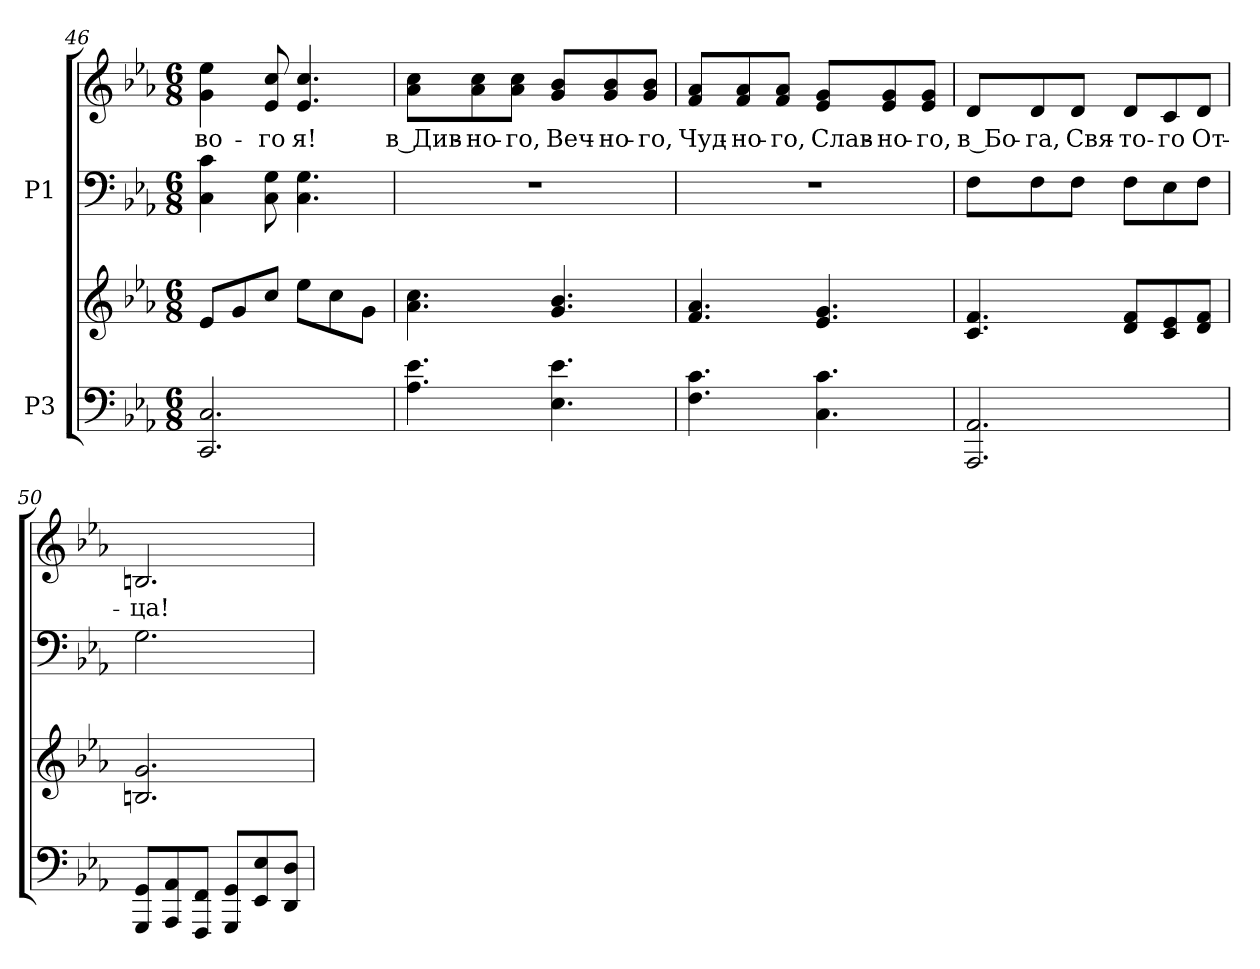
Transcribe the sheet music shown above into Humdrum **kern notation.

**kern	**kern	**kern	**kern	**text
*part2	*part2	*part1	*part1	*part1
*staff4	*staff3	*staff2	*staff1	*staff1
*I"P3	*	*I"P1	*	*
*clefF4	*clefG2	*clefF4	*clefG2	*
*k[b-e-a-]	*k[b-e-a-]	*k[b-e-a-]	*k[b-e-a-]	*
*c:	*c:	*c:	*c:	*
*M6/8	*M6/8	*M6/8	*M6/8	*
=46	=46	=46	=46	=46
!	!	!	!	!LO:LY:b:color=#000000
2.CCi/ 2.Ci	8e-i/L	4Ci\ 4ci	4gi\ 4ee-i	-во-
.	8gi/	.	.	.
!	!	!	!	!LO:LY:b:color=#000000
.	8cci/J	8Ci\ 8Gi	8e-i/ 8cci	-го
!	!	!	!	!LO:LY:b:color=#000000
.	8ee-i\L	4.Ci\ 4.Gi	4.e-i/ 4.cci	я!
.	8cci\	.	.	.
.	8gi\J	.	.	.
=47	=47	=47	=47	=47
!	!	!LO:N:vis=1	!	!
!	!	!	!	!LO:LY:b:color=#000000
4.A-i\ 4.e-i	4.a-i\ 4.cci	2.r	8a-i\ 8cciL	в Див-
!	!	!	!	!LO:LY:b:color=#000000
.	.	.	8a-i\ 8cci	-но-
!	!	!	!	!LO:LY:b:color=#000000
.	.	.	8a-i\ 8cciJ	-го,
!	!	!	!	!LO:LY:b:color=#000000
4.E-i\ 4.e-i	4.gi/ 4.b-i	.	8gi/ 8b-iL	Веч-
!	!	!	!	!LO:LY:b:color=#000000
.	.	.	8gi/ 8b-i	-но-
!	!	!	!	!LO:LY:b:color=#000000
.	.	.	8gi/ 8b-iJ	-го,
=48	=48	=48	=48	=48
!	!	!LO:N:vis=1	!	!
!	!	!	!	!LO:LY:b:color=#000000
4.Fi\ 4.ci	4.fi/ 4.a-i	2.r	8fi/ 8a-iL	Чуд-
!	!	!	!	!LO:LY:b:color=#000000
.	.	.	8fi/ 8a-i	-но-
!	!	!	!	!LO:LY:b:color=#000000
.	.	.	8fi/ 8a-iJ	-го,
!	!	!	!	!LO:LY:b:color=#000000
4.Ci\ 4.ci	4.e-i/ 4.gi	.	8e-i/ 8giL	Слав-
!	!	!	!	!LO:LY:b:color=#000000
.	.	.	8e-i/ 8gi	-но-
!	!	!	!	!LO:LY:b:color=#000000
.	.	.	8e-i/ 8giJ	-го,
!!LO:LB:g=z
=49	=49	=49	=49	=49
!	!	!	!	!LO:LY:b:color=#000000
2.AAA-i/ 2.AA-i	4.ci/ 4.fi	8Fi\L	8di/L	в Бо-
!	!	!	!	!LO:LY:b:color=#000000
.	.	8Fi\	8di/	-га,
!	!	!	!	!LO:LY:b:color=#000000
.	.	8Fi\J	8di/J	Свя-
!	!	!	!	!LO:LY:b:color=#000000
.	8di/ 8fiL	8Fi\L	8di/L	-то-
!	!	!	!	!LO:LY:b:color=#000000
.	8ci/ 8e-i	8E-i\	8ci/	-го
!	!	!	!	!LO:LY:b:color=#000000
.	8di/ 8fiJ	8Fi\J	8di/J	От-
=50	=50	=50	=50	=50
!	!	!	!	!LO:LY:b:color=#000000
8GGGi/ 8GGiL	2.Bni/ 2.gi	2.Gi\	2.Bni/	-ца!
8AAA-i/ 8AA-i	.	.	.	.
8FFFi/ 8FFiJ	.	.	.	.
8GGGi/ 8GGiL	.	.	.	.
8EE-i/ 8E-i	.	.	.	.
8DDi/ 8DiJ	.	.	.	.
=	=	=	=	=
*-	*-	*-	*-	*-
